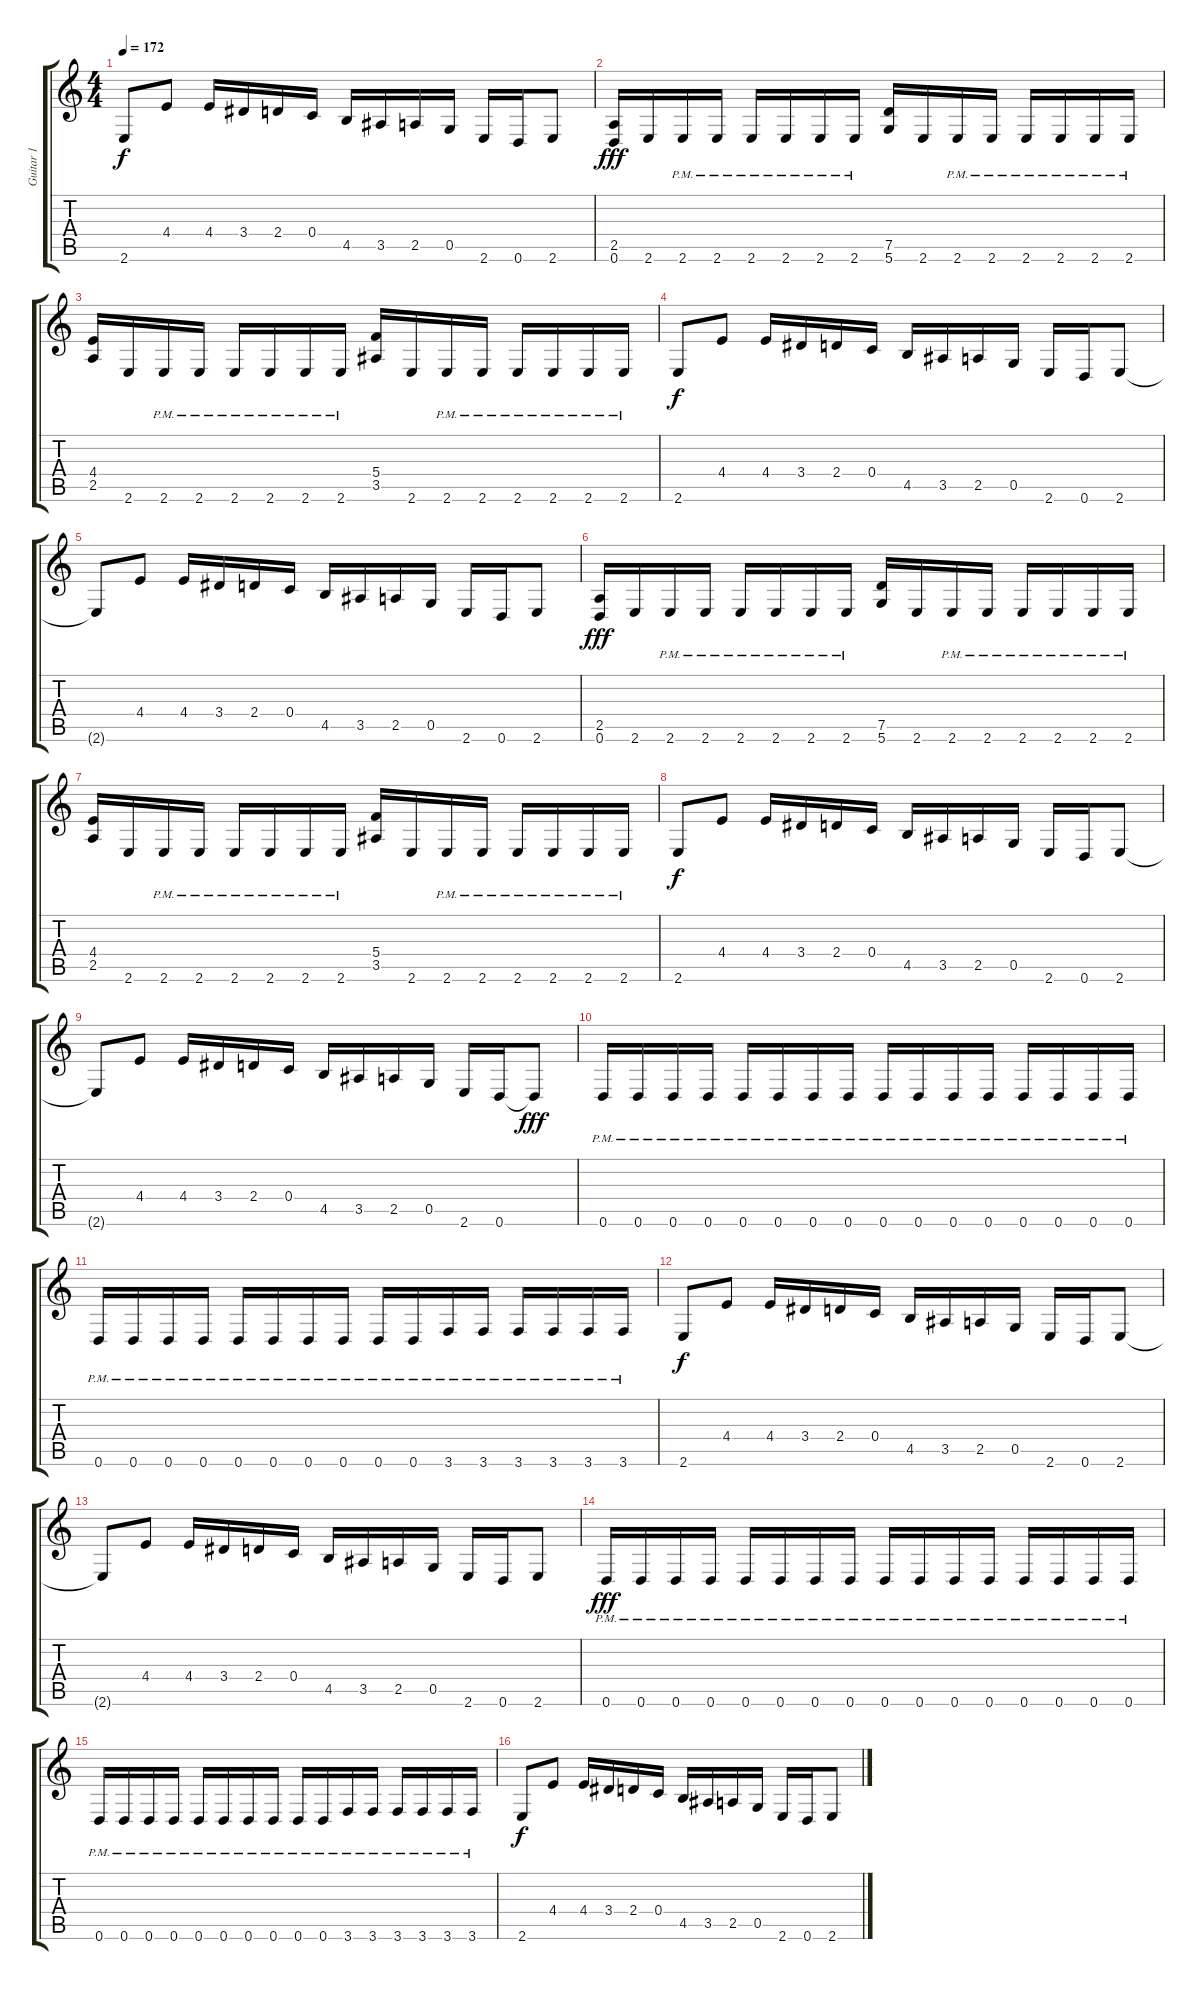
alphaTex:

\track ("Guitar 1" "Guitar 1") {instrument overdrivenguitar}
\staff {score tabs}
\tuning (D4 A3 F3 C3 G2 D2) {hide}
\ts (4 4)
\tempo 172
\clef g2
\ks c
2.6{t}.8{dy f} 4.4.8 4.4.16 3.4.16 2.4.16 0.4.16 4.5.16 3.5.16 2.5.16 0.5.16 2.6.16 0.6.16 2.6.8 |
(2.5 0.6).16{dy fff} 2.6.16 2.6{pm}.16 2.6{pm}.16 2.6{pm}.16 2.6{pm}.16 2.6{pm}.16 2.6{pm}.16 (7.5 5.6).16 2.6.16 2.6{pm}.16 2.6{pm}.16 2.6{pm}.16 2.6{pm}.16 2.6{pm}.16 2.6{pm}.16 |
(4.4 2.5).16 2.6.16 2.6{pm}.16 2.6{pm}.16 2.6{pm}.16 2.6{pm}.16 2.6{pm}.16 2.6{pm}.16 (5.4 3.5).16 2.6.16 2.6{pm}.16 2.6{pm}.16 2.6{pm}.16 2.6{pm}.16 2.6{pm}.16 2.6{pm}.16 |
2.6.8{dy f} 4.4.8 4.4.16 3.4.16 2.4.16 0.4.16 4.5.16 3.5.16 2.5.16 0.5.16 2.6.16 0.6.16 2.6.8 |
2.6{t}.8 4.4.8 4.4.16 3.4.16 2.4.16 0.4.16 4.5.16 3.5.16 2.5.16 0.5.16 2.6.16 0.6.16 2.6.8 |
(2.5 0.6).16{dy fff} 2.6.16 2.6{pm}.16 2.6{pm}.16 2.6{pm}.16 2.6{pm}.16 2.6{pm}.16 2.6{pm}.16 (7.5 5.6).16 2.6.16 2.6{pm}.16 2.6{pm}.16 2.6{pm}.16 2.6{pm}.16 2.6{pm}.16 2.6{pm}.16 |
(4.4 2.5).16 2.6.16 2.6{pm}.16 2.6{pm}.16 2.6{pm}.16 2.6{pm}.16 2.6{pm}.16 2.6{pm}.16 (5.4 3.5).16 2.6.16 2.6{pm}.16 2.6{pm}.16 2.6{pm}.16 2.6{pm}.16 2.6{pm}.16 2.6{pm}.16 |
2.6.8{dy f} 4.4.8 4.4.16 3.4.16 2.4.16 0.4.16 4.5.16 3.5.16 2.5.16 0.5.16 2.6.16 0.6.16 2.6.8 |
2.6{t}.8 4.4.8 4.4.16 3.4.16 2.4.16 0.4.16 4.5.16 3.5.16 2.5.16 0.5.16 2.6.16 0.6.16 0.6{t}.8{dy fff} |
0.6{pm}.16 0.6{pm}.16 0.6{pm}.16 0.6{pm}.16 0.6{pm}.16 0.6{pm}.16 0.6{pm}.16 0.6{pm}.16 0.6{pm}.16 0.6{pm}.16 0.6{pm}.16 0.6{pm}.16 0.6{pm}.16 0.6{pm}.16 0.6{pm}.16 0.6{pm}.16 |
0.6{pm}.16 0.6{pm}.16 0.6{pm}.16 0.6{pm}.16 0.6{pm}.16 0.6{pm}.16 0.6{pm}.16 0.6{pm}.16 0.6{pm}.16 0.6{pm}.16 3.6{pm}.16 3.6{pm}.16 3.6{pm}.16 3.6{pm}.16 3.6{pm}.16 3.6{pm}.16 |
2.6.8{dy f} 4.4.8 4.4.16 3.4.16 2.4.16 0.4.16 4.5.16 3.5.16 2.5.16 0.5.16 2.6.16 0.6.16 2.6.8 |
2.6{t}.8 4.4.8 4.4.16 3.4.16 2.4.16 0.4.16 4.5.16 3.5.16 2.5.16 0.5.16 2.6.16 0.6.16 2.6.8 |
0.6{pm}.16{dy fff} 0.6{pm}.16 0.6{pm}.16 0.6{pm}.16 0.6{pm}.16 0.6{pm}.16 0.6{pm}.16 0.6{pm}.16 0.6{pm}.16 0.6{pm}.16 0.6{pm}.16 0.6{pm}.16 0.6{pm}.16 0.6{pm}.16 0.6{pm}.16 0.6{pm}.16 |
0.6{pm}.16 0.6{pm}.16 0.6{pm}.16 0.6{pm}.16 0.6{pm}.16 0.6{pm}.16 0.6{pm}.16 0.6{pm}.16 0.6{pm}.16 0.6{pm}.16 3.6{pm}.16 3.6{pm}.16 3.6{pm}.16 3.6{pm}.16 3.6{pm}.16 3.6{pm}.16 |
2.6.8{dy f} 4.4.8 4.4.16 3.4.16 2.4.16 0.4.16 4.5.16 3.5.16 2.5.16 0.5.16 2.6.16 0.6.16 2.6.8
